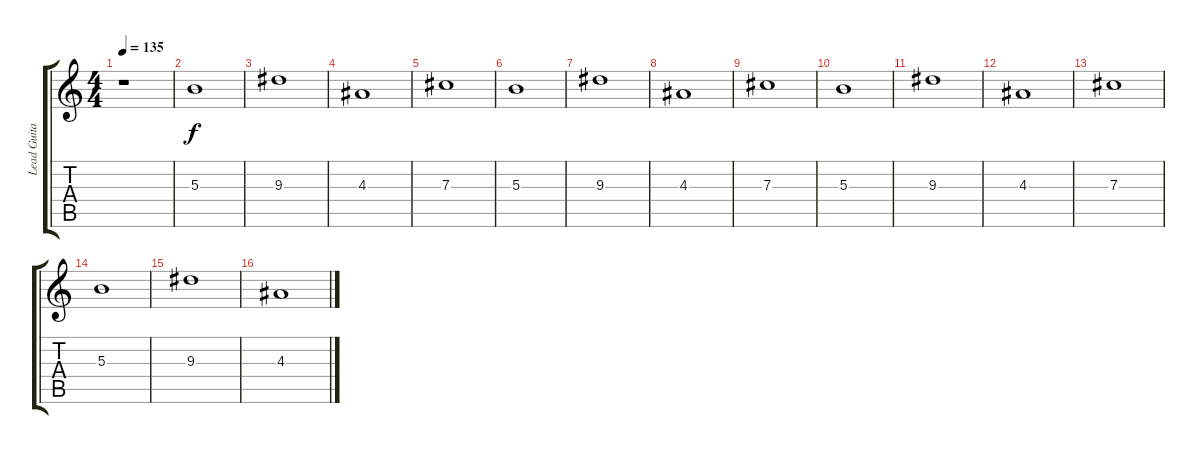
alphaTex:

\track ("Lead Guitar 2" "Lead Guita") {instrument distortionguitar}
\staff {score tabs}
\tuning (Eb4 Bb3 Gb3 Db3 Ab2 Eb2) {hide}
\ts (4 4)
\tempo 135
\clef g2
\ks c
r.1{dy f} |
5.3.1 |
9.3.1 |
4.3.1 |
7.3.1 |
5.3.1 |
9.3.1 |
4.3.1 |
7.3.1 |
5.3.1 |
9.3.1 |
4.3.1 |
7.3.1 |
5.3.1 |
9.3.1 |
4.3.1
